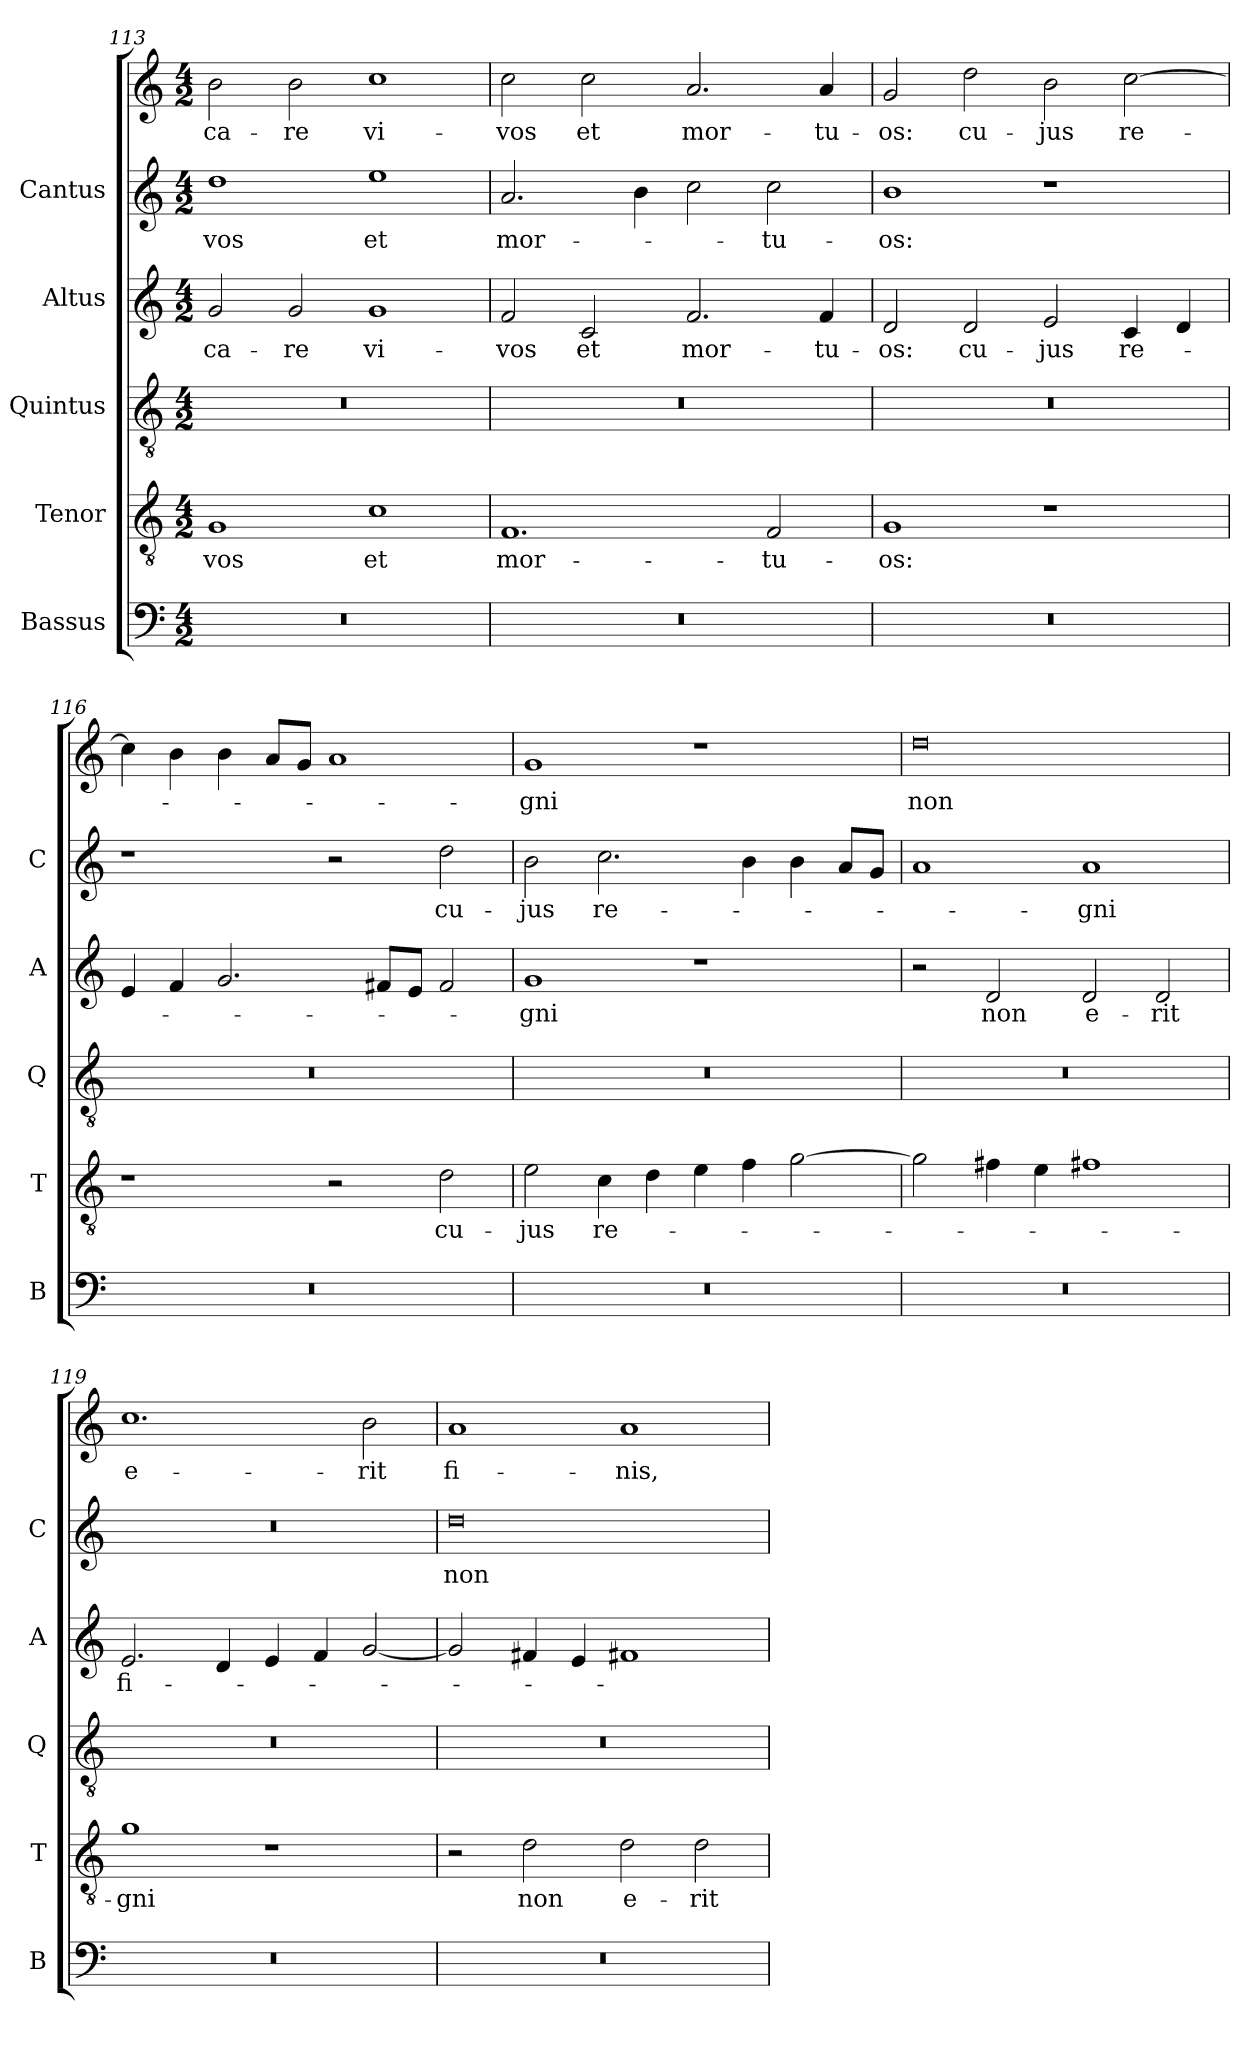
**kern	**kern	**text	**kern	**kern	**text	**kern	**text	**kern	**text
*part6	*part5	*part5	*part4	*part3	*part3	*part2	*part2	*part1	*part1
*staff6	*staff5	*staff5	*staff4	*staff3	*staff3	*staff2	*staff2	*staff1	*staff1
*I"Bassus	*I"Tenor	*	*I"Quintus	*I"Altus	*	*I"Cantus	*	*	*
*I'B	*I'T	*	*I'Q	*I'A	*	*I'C	*	*	*
*clefF4	*clefGv2	*	*clefGv2	*clefG2	*	*clefG2	*	*clefG2	*
*	*ITrd7c12	*	*ITrd7c12	*	*	*	*	*	*
*k[]	*k[]	*	*k[]	*k[]	*	*k[]	*	*k[]	*
*C:	*C:	*	*C:	*C:	*	*C:	*	*C:	*
*M4/2	*M4/2	*	*M4/2	*M4/2	*	*M4/2	*	*M4/2	*
=113	=113	=113	=113	=113	=113	=113	=113	=113	=113
0r	1GG/	-vos	0r	2g/	-ca-	1dd\	-vos	2b\	-ca-
.	.	.	.	2g/	-re	.	.	2b\	-re
.	1C\	et	.	1g/	vi-	1ee\	et	1cc\	vi-
=114	=114	=114	=114	=114	=114	=114	=114	=114	=114
0r	1.FF/	mor-	0r	2f/	-vos	2.a/	mor-	2cc\	-vos
.	.	.	.	2c/	et	.	.	2cc\	et
.	.	.	.	.	.	4b\	.	.	.
.	.	.	.	2.f/	mor-	2cc\	.	2.a/	mor-
.	2FF/	-tu-	.	.	.	2cc\	-tu-	.	.
.	.	.	.	4f/	-tu-	.	.	4a/	-tu-
=115	=115	=115	=115	=115	=115	=115	=115	=115	=115
0r	1GG/	-os:	0r	2d/	-os:	1b\	-os:	2g/	-os:
.	.	.	.	2d/	cu-	.	.	2dd\	cu-
.	1r	.	.	2e/	-jus	1r	.	2b\	-jus
.	.	.	.	4c/	re-	.	.	[2cc\	re-
.	.	.	.	4d/	.	.	.	.	.
=116	=116	=116	=116	=116	=116	=116	=116	=116	=116
0r	1r	.	0r	4e/	.	1r	.	4cc\]	.
.	.	.	.	4f/	.	.	.	4b\	.
.	.	.	.	2.g/	.	.	.	4b\	.
.	.	.	.	.	.	.	.	8a/L	.
.	.	.	.	.	.	.	.	8g/J	.
.	2r	.	.	.	.	2r	.	1a/	.
.	.	.	.	8f#/L	.	.	.	.	.
.	.	.	.	8e/J	.	.	.	.	.
.	2D\	cu-	.	2f#/	.	2dd\	cu-	.	.
=117	=117	=117	=117	=117	=117	=117	=117	=117	=117
0r	2E\	-jus	0r	1g/	-gni	2b\	-jus	1g/	-gni
.	4C\	re-	.	.	.	2.cc\	re-	.	.
.	4D\	.	.	.	.	.	.	.	.
.	4E\	.	.	1r	.	.	.	1r	.
.	4F\	.	.	.	.	4b\	.	.	.
.	[2G\	.	.	.	.	4b\	.	.	.
.	.	.	.	.	.	8a/L	.	.	.
.	.	.	.	.	.	8g/J	.	.	.
=118	=118	=118	=118	=118	=118	=118	=118	=118	=118
0r	2G\]	.	0r	2r	.	1a/	.	0dd\	non
.	4F#\	.	.	2d/	non	.	.	.	.
.	4E\	.	.	.	.	.	.	.	.
.	1F#X\	.	.	2d/	e-	1a/	-gni	.	.
.	.	.	.	2d/	-rit	.	.	.	.
=119	=119	=119	=119	=119	=119	=119	=119	=119	=119
0r	1G\	-gni	0r	2.e/	fi-	0r	.	1.cc\	e-
.	.	.	.	4d/	.	.	.	.	.
.	1r	.	.	4e/	.	.	.	.	.
.	.	.	.	4f/	.	.	.	.	.
.	.	.	.	[2g/	.	.	.	2b\	-rit
=120	=120	=120	=120	=120	=120	=120	=120	=120	=120
0r	2r	.	0r	2g/]	.	0dd\	non	1a/	fi-
.	2D\	non	.	4f#/	.	.	.	.	.
.	.	.	.	4e/	.	.	.	.	.
.	2D\	e-	.	1f#X/	.	.	.	1a/	-nis,
.	2D\	-rit	.	.	.	.	.	.	.
=	=	=	=	=	=	=	=	=	=
*-	*-	*-	*-	*-	*-	*-	*-	*-	*-
